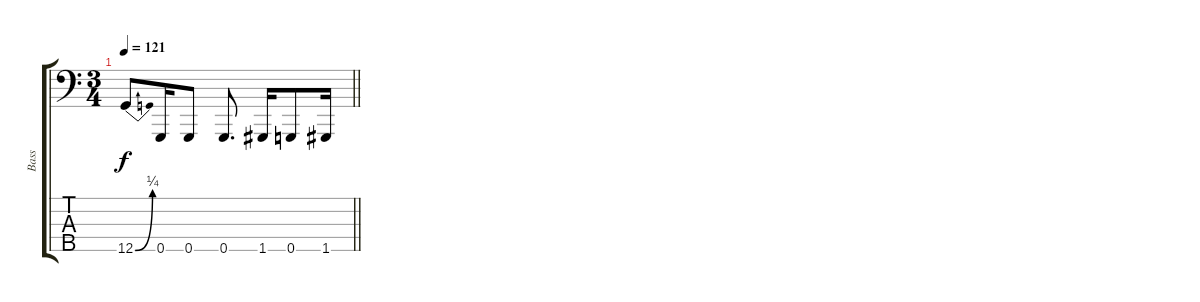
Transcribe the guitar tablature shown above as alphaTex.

\track ("Bass" "Bass") {instrument slapbass2}
\staff {score tabs}
\tuning (F2 C2 G1 D1 G0) {hide}
\ts (3 4)
\tempo 121
\clef f4
\barLineRight lightlight
\ks c
12.5{be (bend 0 0 60 1)}.8{dy f} 0.5.16 0.5.8 0.5.8{d} 1.5.16 0.5.8 1.5.16
